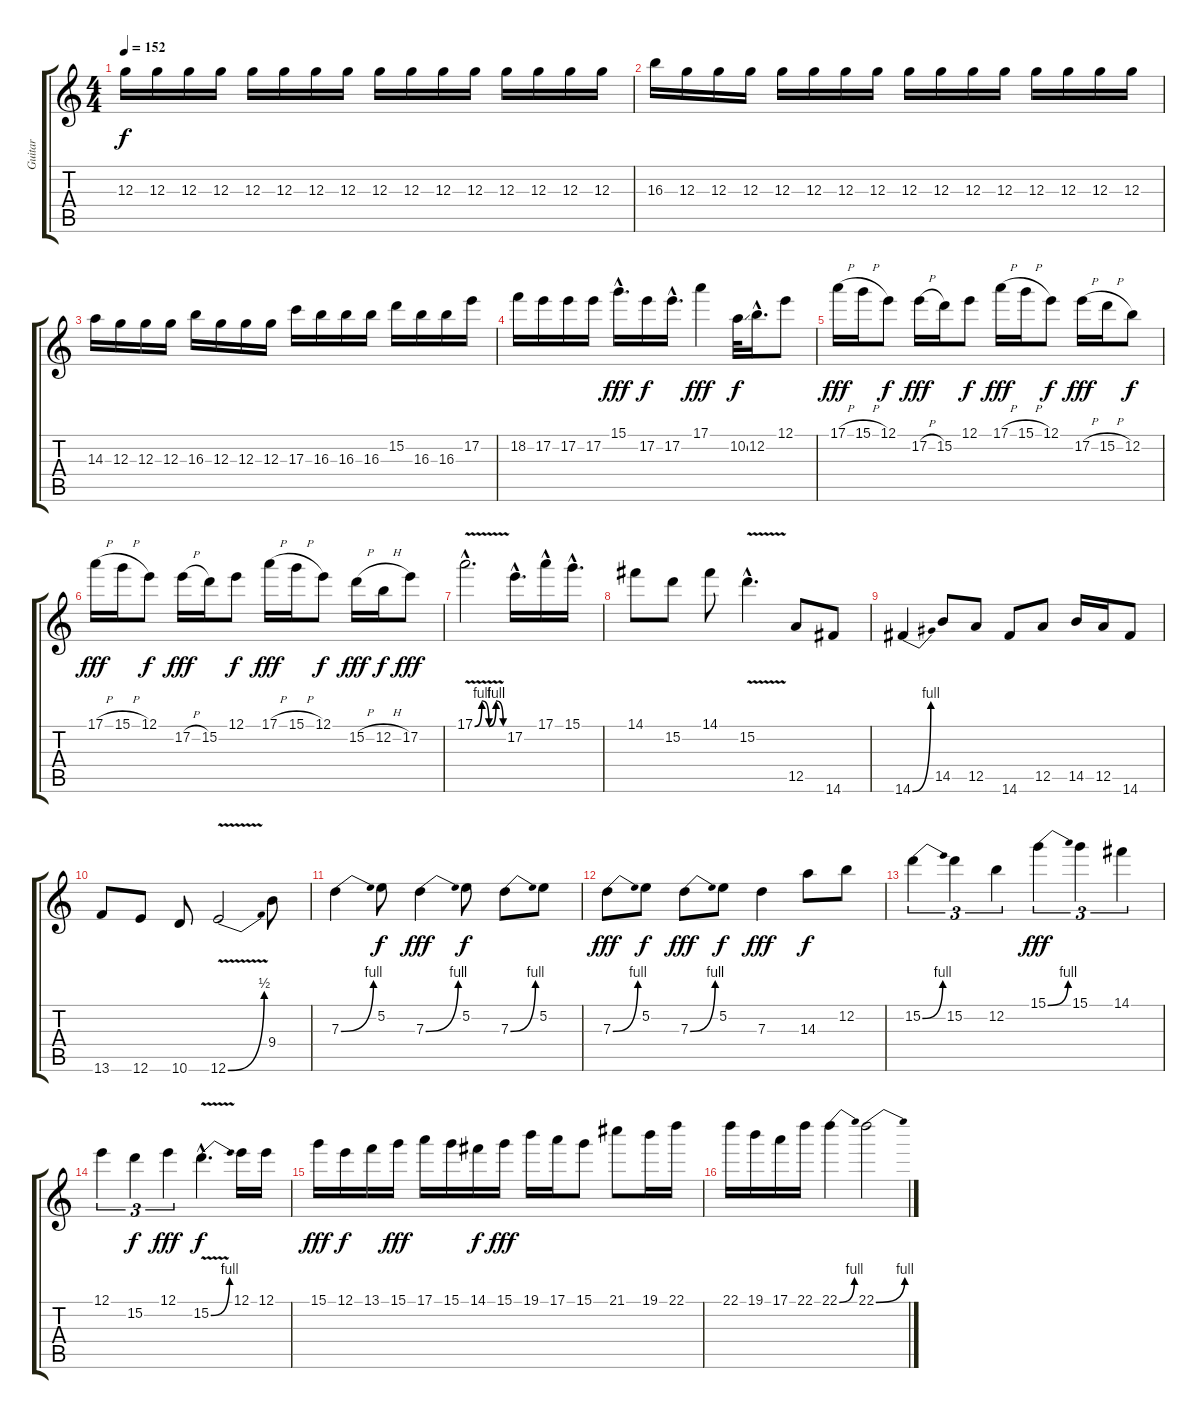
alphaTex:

\track ("Guitar" "Guitar") {instrument overdrivenguitar}
\staff {score tabs}
\tuning (E4 B3 G3 D3 A2 E2) {hide}
\ts (4 4)
\tempo 152
\clef g2
\ks c
12.3.16{dy f} 12.3.16 12.3.16 12.3.16 12.3.16 12.3.16 12.3.16 12.3.16 12.3.16 12.3.16 12.3.16 12.3.16 12.3.16 12.3.16 12.3.16 12.3.16 |
16.3.16 12.3.16 12.3.16 12.3.16 12.3.16 12.3.16 12.3.16 12.3.16 12.3.16 12.3.16 12.3.16 12.3.16 12.3.16 12.3.16 12.3.16 12.3.16 |
14.3.16 12.3.16 12.3.16 12.3.16 16.3.16 12.3.16 12.3.16 12.3.16 17.3.16 16.3.16 16.3.16 16.3.16 15.2.16 16.3.16 16.3.16 17.2.16 |
18.2.16 17.2.16 17.2.16 17.2.16 15.1{hac}.16{d dy fff} 17.2.16{dy f} 17.2{hac}.16{d} 17.1.4{dy fff} 10.2{ss}.32{dy f} 12.2{hac}.16{d} 12.1.8 |
17.1{h}.16{dy fff} 15.1{h}.16 12.1.8{dy f} 17.2{h}.16{dy fff} 15.2.16 12.1.8{dy f} 17.1{h}.16{dy fff} 15.1{h}.16 12.1.8{dy f} 17.2{h}.16{dy fff} 15.2{h}.16 12.2.8{dy f} |
17.1{h}.16{dy fff} 15.1{h}.16 12.1.8{dy f} 17.2{h}.16{dy fff} 15.2.16 12.1.8{dy f} 17.1{h}.16{dy fff} 15.1{h}.16 12.1.8{dy f} 15.2{h}.16{dy fff} 12.2{h}.16{dy f} 17.2.8{dy fff} |
17.1{be (custom 0 0 15 4 30 0 45 4 60 0) v hac}.2{d} 17.2{hac}.16{d} 17.1{hac}.16 15.1{hac}.16{d} |
14.1.8 15.2.8 14.1.8 15.2{v hac}.4{d} 12.5.8 14.6.8 |
14.6{be (bend 0 0 60 4)}.4 14.5.8 12.5.8 14.6.8 12.5.8 14.5.16 12.5.16 14.6.8 |
13.6.8 12.6.8 10.6.8 12.6{be (bend 0 0 60 2) v}.2 9.4.8 |
7.3{be (bend 0 0 60 4)}.4 5.2.8{dy f} 7.3{be (bend 0 0 60 4)}.4{dy fff} 5.2.8{dy f} 7.3{be (bend 0 0 60 4)}.8 5.2.8 |
7.3{be (bend 0 0 60 4)}.8{dy fff} 5.2.8{dy f} 7.3{be (bend 0 0 60 4)}.8{dy fff} 5.2.8{dy f} 7.3.4{dy fff} 14.3.8{dy f} 12.2.8 |
15.2{be (bend 0 0 60 4)}.4{tu (3 2)} 15.2.4{tu (3 2)} 12.2.4{tu (3 2)} 15.1{be (bend 0 0 60 4)}.4{tu (3 2) dy fff} 15.1.4{tu (3 2)} 14.1.4{tu (3 2)} |
12.1.4{tu (3 2)} 15.2.4{tu (3 2) dy f} 12.1.4{tu (3 2) dy fff} 15.2{be (bend 0 0 60 4) v hac}.4{d dy f} 12.1.16 12.1.16 |
15.1.16{dy fff} 12.1.16{dy f} 13.1.16 15.1.16{dy fff} 17.1.16 15.1.16 14.1.16{dy f} 15.1.16{dy fff} 19.1.16 17.1.16 15.1.8 21.1.8 19.1.16 22.1.16 |
22.1.16 19.1.16 17.1.16 22.1.16 22.1{be (bend 0 0 60 4)}.4 22.1{be (bend 0 0 60 4)}.2
